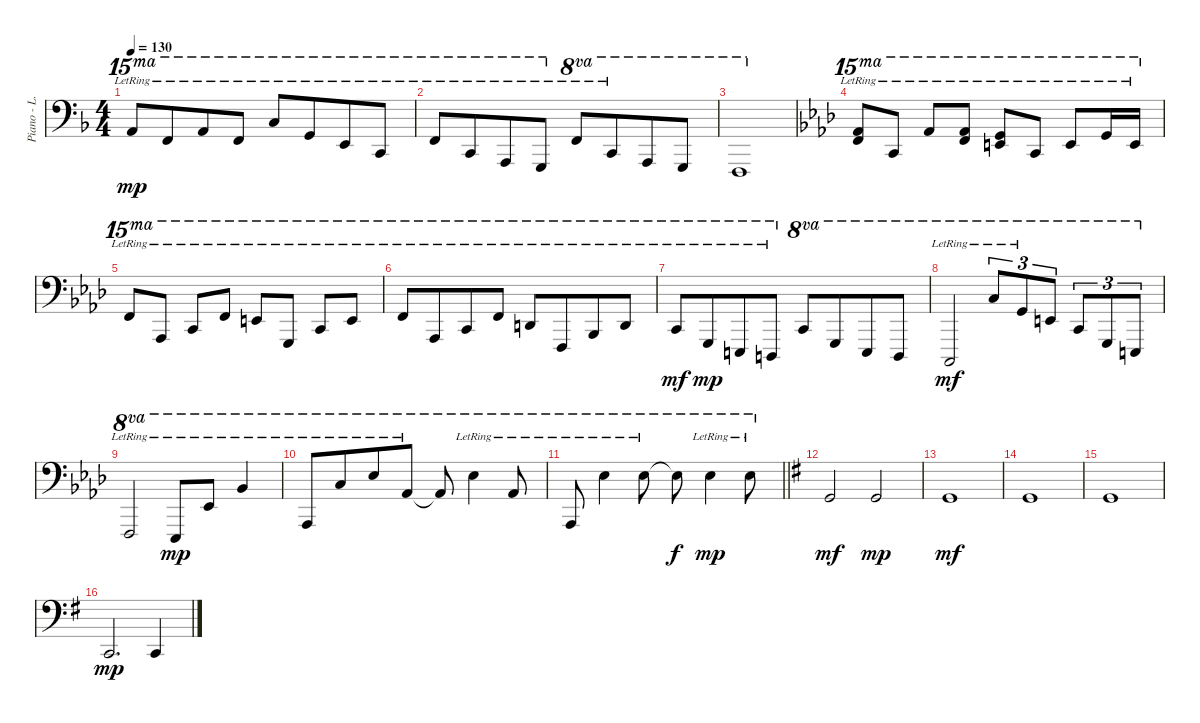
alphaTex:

\track ("Piano - L.H" "Piano - L.") {instrument brightacousticpiano}
\staff {score}
\tuning (C3 G2 D2 A1 E1 B0) {hide}
\ts (4 4)
\tempo 130
\clef f4
\ks dminor
21.1{lr}.8{ot 15ma dy mp} 22.2{lr}.8{ot 15ma beam merge} 21.1{lr}.8{ot 15ma} 22.2{lr}.8{ot 15ma} 24.1{lr}.8{ot 15ma} 24.2{lr}.8{ot 15ma beam merge} 21.2{lr}.8{ot 15ma} 22.3{lr}.8{ot 15ma} |
22.2{lr}.8{ot 15ma} 22.3{lr}.8{ot 15ma beam merge} 24.4{lr}.8{ot 15ma} 22.4{lr}.8{ot 15ma} 20.4{lr}.8{ot 8va} 20.5{lr}.8{ot 8va beam merge} 17.5.8{ot 8va} 20.6.8{ot 8va} |
18.6.1{ot 8va} |
\ks fminor
(20.1{lr} 22.2{lr}).8{ot 15ma} 22.3{lr}.8{ot 15ma} 20.1{lr}.8{ot 15ma} (20.1{lr} 22.2{lr}).8{ot 15ma} (19.1{lr} 21.2{lr}).8{ot 15ma} 22.3{lr}.8{ot 15ma} 21.2{lr}.8{ot 15ma} 19.1{lr}.16{ot 15ma} 21.2{lr}.16{ot 15ma} |
22.2{lr}.8{ot 15ma} 23.4{lr}.8{ot 15ma} 22.3{lr}.8{ot 15ma} 22.2{lr}.8{ot 15ma} 21.2{lr}.8{ot 15ma} 22.4{lr}.8{ot 15ma} 22.3{lr}.8{ot 15ma} 21.2{lr}.8{ot 15ma} |
17.1{lr}.8{ot 15ma} 18.3{lr}.8{ot 15ma beam merge} 17.2{lr}.8{ot 15ma} 17.1{lr}.8{ot 15ma} 19.2{lr}.8{ot 15ma} 20.4{lr}.8{ot 15ma beam merge} 20.3{lr}.8{ot 15ma} 19.2{lr}.8{ot 15ma} |
22.3{lr}.8{ot 15ma dy mf} 22.4{lr}.8{ot 15ma dy mp beam merge} 19.4{lr}.8{ot 15ma} 17.4{lr}.8{ot 15ma} 20.5.8{ot 8va} 20.6.8{ot 8va beam merge} 17.6.8{ot 8va} 15.6.8{ot 8va} |
13.6{lr}.2{ot 8va dy mf} 12.1{lr}.8{tu (3 2) ot 8va} 12.2{lr}.8{tu (3 2) ot 8va} 14.3.8{tu (3 2) ot 8va} 15.4.8{tu (3 2) ot 8va} 15.5.8{tu (3 2) ot 8va} 12.5.8{tu (3 2) ot 8va} |
13.5{lr}.2{ot 8va} 11.5{lr}.8{ot 8va dy mp} 13.3{lr}.8{ot 8va} 15.2{lr}.4{ot 8va} |
16.5{lr}.8{ot 8va} 17.2{lr}.8{ot 8va beam merge} 15.1{lr}.8{ot 8va} 18.3{lr}.8{ot 8va} 18.3{t}.8{ot 8va} 15.1{lr}.4{ot 8va} 18.3{lr}.8{ot 8va} |
\barLineRight lightlight
16.5{lr}.8{ot 8va} 15.1{lr}.4{ot 8va} 15.1{lr}.8{ot 8va beam split} 15.1{t}.8{ot 8va dy f} 15.1{lr}.4{ot 8va dy mp} 15.1{lr}.8{ot 8va} |
\section ("" "")
\ks g
15.5.2{dy mf} 15.5.2{dy mp} |
15.5.1{dy mf} |
15.5.1 |
15.5.1 |
13.6.2{d dy mp} 13.6.4
